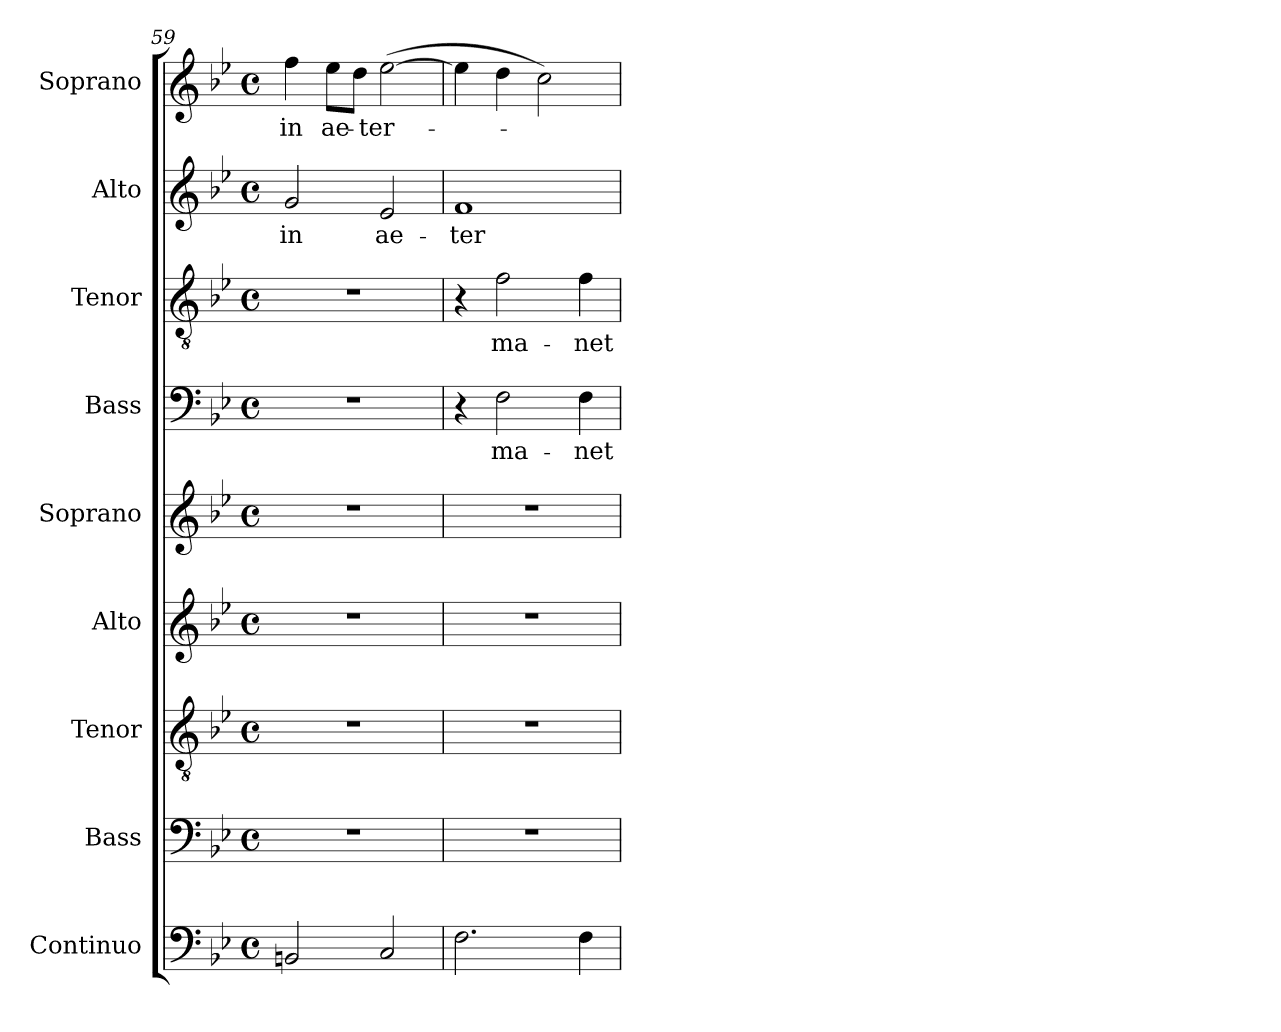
**kern	**kern	**kern	**kern	**kern	**kern	**text	**kern	**text	**kern	**text	**kern	**text
*part9	*part8	*part7	*part6	*part5	*part4	*part4	*part3	*part3	*part2	*part2	*part1	*part1
*staff9	*staff8	*staff7	*staff6	*staff5	*staff4	*staff4	*staff3	*staff3	*staff2	*staff2	*staff1	*staff1
*I"Continuo	*I"Bass	*I"Tenor	*I"Alto	*I"Soprano	*I"Bass	*	*I"Tenor	*	*I"Alto	*	*I"Soprano	*
*	*I'B.	*I'T.	*I'A.	*I'S.	*I'B.	*	*I'T.	*	*I'A.	*	*I'S.	*
!!LO:PB:g=z
*clefF4	*clefF4	*clefGv2	*clefG2	*clefG2	*clefF4	*	*clefGv2	*	*clefG2	*	*clefG2	*
*	*	*ITrd7c12	*	*	*	*	*ITrd7c12	*	*	*	*	*
*k[b-e-]	*k[b-e-]	*k[b-e-]	*k[b-e-]	*k[b-e-]	*k[b-e-]	*	*k[b-e-]	*	*k[b-e-]	*	*k[b-e-]	*
*B-:	*B-:	*B-:	*B-:	*B-:	*B-:	*	*B-:	*	*B-:	*	*B-:	*
*M4/4	*M4/4	*M4/4	*M4/4	*M4/4	*M4/4	*	*M4/4	*	*M4/4	*	*M4/4	*
*met(c)	*met(c)	*met(c)	*met(c)	*met(c)	*met(c)	*	*met(c)	*	*met(c)	*	*met(c)	*
=59	=59	=59	=59	=59	=59	=59	=59	=59	=59	=59	=59	=59
!	!	!	!	!	!	!	!	!	!	!LO:LY:b:color=#000000	!	!
!	!	!	!	!	!	!	!	!	!	!	!	!LO:LY:b:color=#000000
2BBni/	1r	1r	1r	1r	1r	.	1r	.	2gi/	in	4ffi\	in
!	!	!	!	!	!	!	!	!	!	!	!	!LO:LY:b:color=#000000
.	.	.	.	.	.	.	.	.	.	.	8ee-i\L	ae-
.	.	.	.	.	.	.	.	.	.	.	8ddi\J	.
!	!	!	!	!	!	!	!	!	!	!LO:LY:b:color=#000000	!	!
!	!	!	!	!	!	!	!	!	!	!	!	!LO:LY:b:color=#000000
2Ci/	.	.	.	.	.	.	.	.	2e-i/	ae-	([2ee-i\	-ter-
=60	=60	=60	=60	=60	=60	=60	=60	=60	=60	=60	=60	=60
!	!	!	!	!	!	!	!	!	!	!LO:LY:b:color=#000000	!	!
2.Fi\	1r	1r	1r	1r	4r	.	4r	.	1fi	-ter-	4ee-i\]	.
!	!	!	!	!	!	!LO:LY:b:color=#000000	!	!	!	!	!	!
!	!	!	!	!	!	!	!	!LO:LY:b:color=#000000	!	!	!	!
.	.	.	.	.	2Fi\	ma-	2Fi\	ma-	.	.	4ddi\	.
.	.	.	.	.	.	.	.	.	.	.	2cci\)	.
!	!	!	!	!	!	!LO:LY:b:color=#000000	!	!	!	!	!	!
!	!	!	!	!	!	!	!	!LO:LY:b:color=#000000	!	!	!	!
4Fi\	.	.	.	.	4Fi\	-net	4Fi\	-net	.	.	.	.
=	=	=	=	=	=	=	=	=	=	=	=	=
*-	*-	*-	*-	*-	*-	*-	*-	*-	*-	*-	*-	*-
